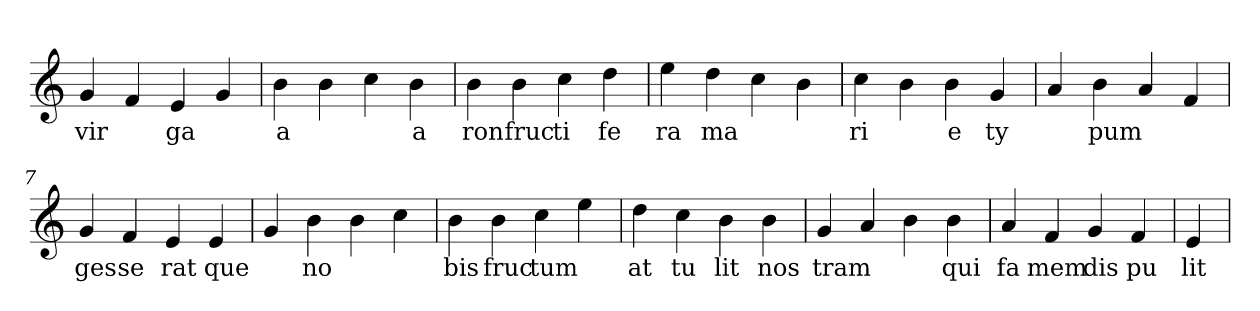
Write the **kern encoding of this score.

**kern	**text
*part1	*part1
*staff1	*staff1
*clefG2	*
=1	=1
4g	vir
4f	.
4e	ga
4g	.
=2	=2
4b	a
4b	.
4cc	.
4b	a
=3	=3
4b	ron
4b	fruc
4cc	ti
4dd	fe
=4	=4
4ee	ra
4dd	ma
4cc	.
4b	.
=5	=5
4cc	ri
4b	.
4b	e
4g	ty
=6	=6
4a	.
4b	pum
4a	.
4f	.
=7	=7
4g	ges
4f	se
4e	rat
4e	que
=8	=8
4g	.
4b	no
4b	.
4cc	.
=9	=9
4b	bis
4b	fruc
4cc	tum
4ee	.
=10	=10
4dd	at
4cc	tu
4b	lit
4b	nos
=11	=11
4g	tram
4a	.
4b	.
4b	qui
=12	=12
4a	fa
4f	mem
4g	dis
4f	pu
=13	=13
4e	lit
=	=
*-	*-
